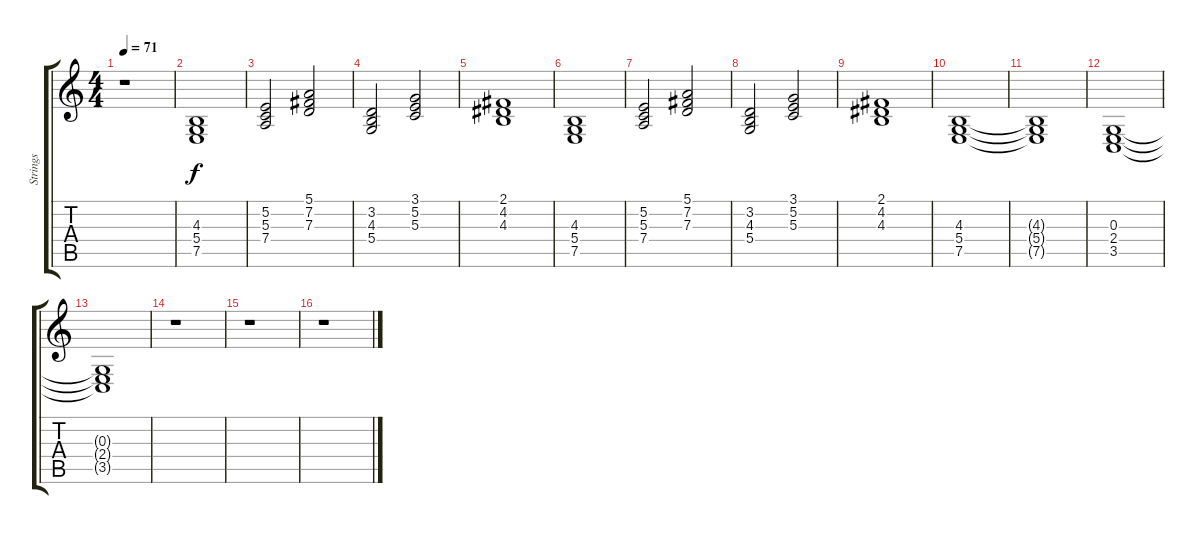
\track ("Strings" "Strings") {instrument stringensemble1}
\staff {score tabs}
\tuning (E4 B3 G3 D3 A2 E2) {hide}
\ts (4 4)
\tempo 71
\clef g2
\ks c
r.1{dy f} |
(4.3 5.4 7.5).1 |
(5.2 5.3 7.4).2 (5.1 7.2 7.3).2 |
(3.2 4.3 5.4).2 (3.1 5.2 5.3).2 |
(2.1 4.2 4.3).1 |
(4.3 5.4 7.5).1 |
(5.2 5.3 7.4).2 (5.1 7.2 7.3).2 |
(3.2 4.3 5.4).2 (3.1 5.2 5.3).2 |
(2.1 4.2 4.3).1 |
(4.3 5.4 7.5).1 |
(4.3{t} 5.4{t} 7.5{t}).1 |
(0.3 2.4 3.5).1 |
(0.3{t} 2.4{t} 3.5{t}).1 |
r.1 |
r.1 |
r.1
